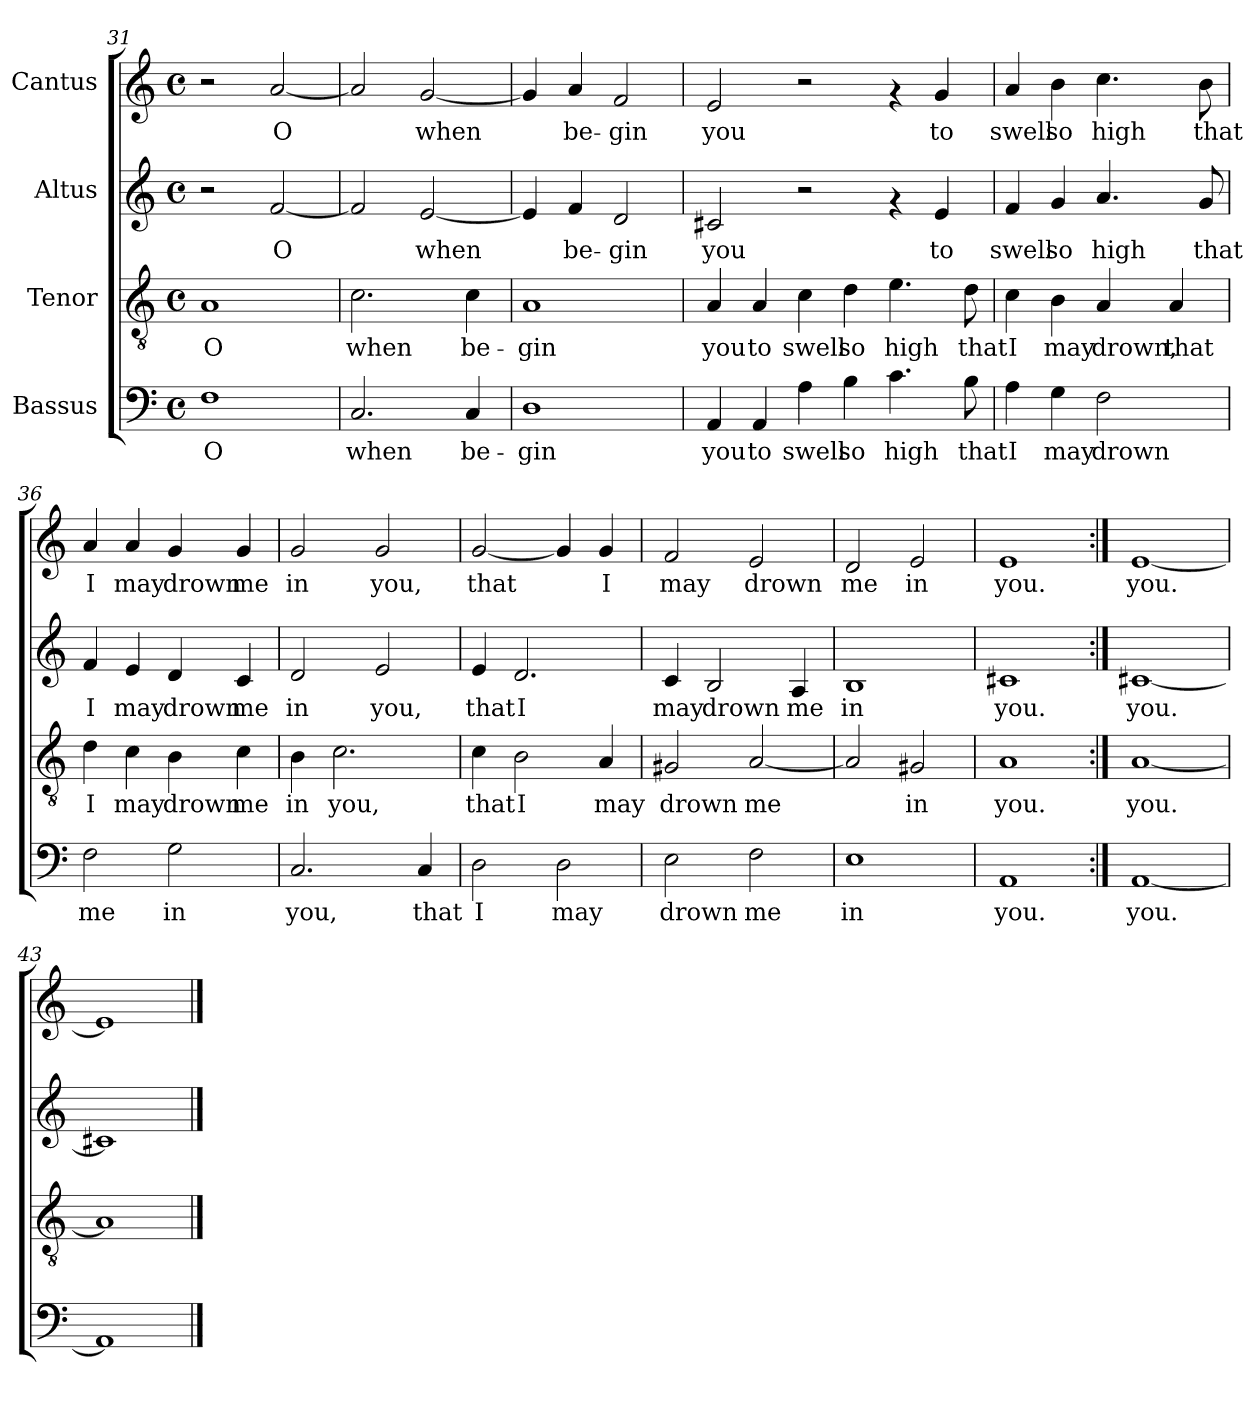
**kern	**text	**kern	**text	**kern	**text	**kern	**text
*part4	*part4	*part3	*part3	*part2	*part2	*part1	*part1
*staff4	*staff4	*staff3	*staff3	*staff2	*staff2	*staff1	*staff1
*I"Bassus	*	*I"Tenor	*	*I"Altus	*	*I"Cantus	*
*clefF4	*	*clefGv2	*	*clefG2	*	*clefG2	*
*M4/4	*	*M4/4	*	*M4/4	*	*M4/4	*
*met(c)	*	*met(c)	*	*met(c)	*	*met(c)	*
=31	=31	=31	=31	=31	=31	=31	=31
!	!LO:LY:b:cj	!	!LO:LY:b:cj	!	!	!	!
1F	O	1A	O	2r	.	2r	.
!	!	!	!	!	!LO:LY:b:cj	!	!LO:LY:b:cj
.	.	.	.	[<2f/	O	[<2a/	O
=32	=32	=32	=32	=32	=32	=32	=32
!	!LO:LY:b:cj	!	!LO:LY:b:cj	!	!LO:LY:b:cj	!	!LO:LY:b:cj
2.C/	when	2.c\	when	2f/]	.	2a/]	.
!	!	!	!	!	!LO:LY:b:cj	!	!LO:LY:b:cj
.	.	.	.	[<2e/	when	[<2g/	when
!	!LO:LY:b:cj	!	!LO:LY:b:cj	!	!	!	!
4C/	be-	4c\	be-	.	.	.	.
!!LO:LB:g=z
=33	=33	=33	=33	=33	=33	=33	=33
!	!LO:LY:b:cj	!	!LO:LY:b:cj	!	!LO:LY:b:cj	!	!LO:LY:b:cj
1D	-gin	1A	-gin	4e/]	.	4g/]	.
!	!	!	!	!	!LO:LY:b:cj	!	!LO:LY:b:cj
.	.	.	.	4f/	be-	4a/	be-
!	!	!	!	!	!LO:LY:b:cj	!	!LO:LY:b:cj
.	.	.	.	2d/	-gin	2f/	-gin
=34	=34	=34	=34	=34	=34	=34	=34
!	!LO:LY:b:cj	!	!LO:LY:b:cj	!	!LO:LY:b:cj	!	!LO:LY:b:cj
4AA/	you	4A/	you	2c#X/	you	2e/	you
!	!LO:LY:b:cj	!	!LO:LY:b:cj	!	!	!	!
4AA/	to	4A/	to	.	.	.	.
!	!LO:LY:b:cj	!	!LO:LY:b:cj	!	!	!	!
4A\	swell	4c\	swell	2r	.	2r	.
!	!LO:LY:b:cj	!	!LO:LY:b:cj	!	!	!	!
4B\	so	4d\	so	.	.	.	.
!	!LO:LY:b:cj	!	!LO:LY:b:cj	!	!	!	!
4.c\	high	4.e\	high	4rf	.	4rf	.
!	!	!	!	!	!LO:LY:b:cj	!	!LO:LY:b:cj
.	.	.	.	4e/	to	4g/	to
!	!LO:LY:b:cj	!	!LO:LY:b:cj	!	!	!	!
8B\	that	8d\	that	.	.	.	.
=35	=35	=35	=35	=35	=35	=35	=35
!	!LO:LY:b:cj	!	!LO:LY:b:cj	!	!LO:LY:b:cj	!	!LO:LY:b:cj
4A\	I	4c\	I	4f/	swell	4a/	swell
!	!LO:LY:b:cj	!	!LO:LY:b:cj	!	!LO:LY:b:cj	!	!LO:LY:b:cj
4G\	may	4B\	may	4g/	so	4b\	so
!	!LO:LY:b:cj	!	!LO:LY:b:cj	!	!LO:LY:b:cj	!	!LO:LY:b:cj
2F\	drown	4A/	drown,	4.a/	high	4.cc\	high
!	!	!	!LO:LY:b:cj	!	!	!	!
.	.	4A/	that	.	.	.	.
!	!	!	!	!	!LO:LY:b:cj	!	!LO:LY:b:cj
.	.	.	.	8g/	that	8b\	that
=36	=36	=36	=36	=36	=36	=36	=36
!	!LO:LY:b:cj	!	!LO:LY:b:cj	!	!LO:LY:b:cj	!	!LO:LY:b:cj
2F\	me	4d\	I	4f/	I	4a/	I
!	!	!	!LO:LY:b:cj	!	!LO:LY:b:cj	!	!LO:LY:b:cj
.	.	4c\	may	4e/	may	4a/	may
!	!LO:LY:b:cj	!	!LO:LY:b:cj	!	!LO:LY:b:cj	!	!LO:LY:b:cj
2G\	in	4B\	drown	4d/	drown	4g/	drown
!	!	!	!LO:LY:b:cj	!	!LO:LY:b:cj	!	!LO:LY:b:cj
.	.	4c\	me	4c/	me	4g/	me
!!LO:LB:g=z
=37	=37	=37	=37	=37	=37	=37	=37
!	!LO:LY:b:cj	!	!LO:LY:b:cj	!	!LO:LY:b:cj	!	!LO:LY:b:cj
2.C/	you,	4B\	in	2d/	in	2g/	in
!	!	!	!LO:LY:b:cj	!	!	!	!
.	.	2.c\	you,	.	.	.	.
!	!	!	!	!	!LO:LY:b:cj	!	!LO:LY:b:cj
.	.	.	.	2e/	you,	2g/	you,
!	!LO:LY:b:cj	!	!	!	!	!	!
4C/	that	.	.	.	.	.	.
=38	=38	=38	=38	=38	=38	=38	=38
!	!LO:LY:b:cj	!	!LO:LY:b:cj	!	!LO:LY:b:cj	!	!LO:LY:b:cj
2D\	I	4c\	that	4e/	that	[<2g/	that
!	!	!	!LO:LY:b:cj	!	!LO:LY:b:cj	!	!
.	.	2B\	I	2.d/	I	.	.
!	!LO:LY:b:cj	!	!	!	!	!	!LO:LY:b:cj
2D\	may	.	.	.	.	4g/]	.
!	!	!	!LO:LY:b:cj	!	!	!	!LO:LY:b:cj
.	.	4A/	may	.	.	4g/	I
=39	=39	=39	=39	=39	=39	=39	=39
!	!LO:LY:b:cj	!	!LO:LY:b:cj	!	!LO:LY:b:cj	!	!LO:LY:b:cj
2E\	drown	2G#X/	drown	4c/	may	2f/	may
!	!	!	!	!	!LO:LY:b:cj	!	!
.	.	.	.	2B/	drown	.	.
!	!LO:LY:b:cj	!	!LO:LY:b:cj	!	!	!	!LO:LY:b:cj
2F\	me	[<2A/	me	.	.	2e/	drown
!	!	!	!	!	!LO:LY:b:cj	!	!
.	.	.	.	4A/	me	.	.
=40	=40	=40	=40	=40	=40	=40	=40
!	!LO:LY:b:cj	!	!LO:LY:b:cj	!	!LO:LY:b:cj	!	!LO:LY:b:cj
1E	in	2A/]	.	1B	in	2d/	me
!	!	!	!LO:LY:b:cj	!	!	!	!LO:LY:b:cj
.	.	2G#X/	in	.	.	2e/	in
=41	=41	=41	=41	=41	=41	=41	=41
!	!LO:LY:b:cj	!	!LO:LY:b:cj	!	!LO:LY:b:cj	!	!LO:LY:b:cj
1AA	you.	1A	you.	1c#X	you.	1e	you.
=42:|!	=42:|!	=42:|!	=42:|!	=42:|!	=42:|!	=42:|!	=42:|!
!	!LO:LY:b:cj	!	!LO:LY:b:cj	!	!LO:LY:b:cj	!	!LO:LY:b:cj
[<1AA	you.	[<1A	you.	[<1c#X	you.	[<1e	you.
=43	=43	=43	=43	=43	=43	=43	=43
1AA]	.	1A]	.	1c#X]	.	1e]	.
==	==	==	==	==	==	==	==
*-	*-	*-	*-	*-	*-	*-	*-
